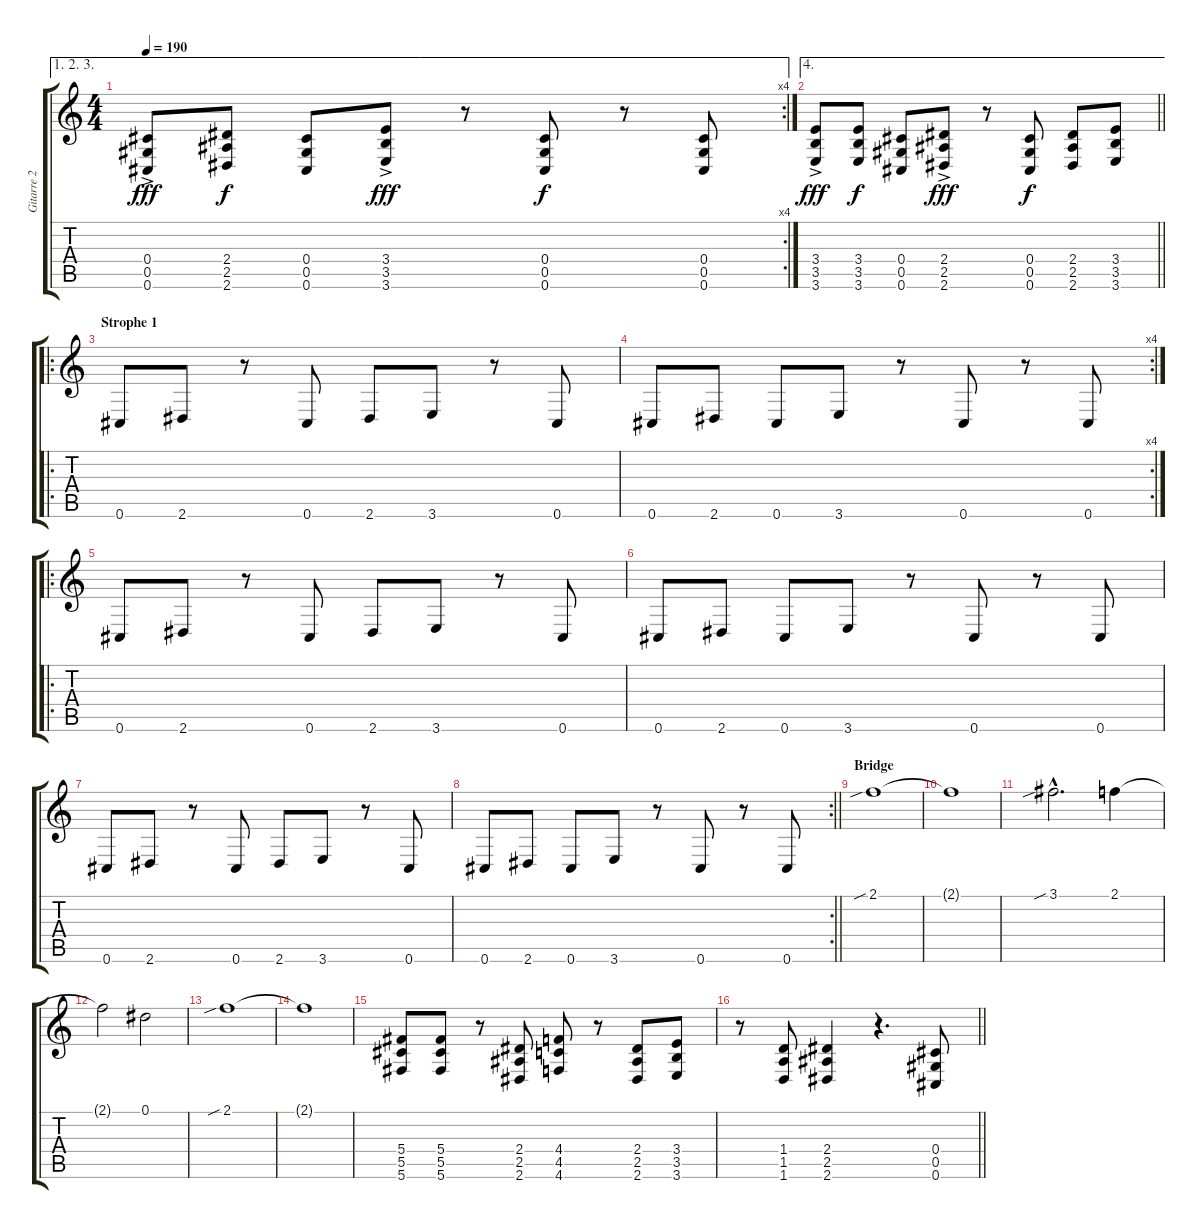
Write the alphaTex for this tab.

\track ("Gitarre 2" "Gitarre 2") {instrument overdrivenguitar}
\staff {score tabs}
\tuning (Eb4 Bb3 Gb3 Db3 Ab2 Db2) {hide}
\ae (1 2 3)
\rc 4
\ts (4 4)
\tempo 190
\clef g2
\ks c
(0.4 0.5 0.6{ac}).8{dy fff} (2.4 2.5 2.6).8{dy f} (0.4 0.5 0.6).8 (3.4 3.5 3.6{ac}).8{dy fff} r.8 (0.4 0.5 0.6).8{dy f} r.8 (0.4 0.5 0.6).8 |
\ae 4
\barLineRight lightlight
(3.4 3.5 3.6{ac}).8{dy fff} (3.4 3.5 3.6).8{dy f} (0.4 0.5 0.6).8 (2.4 2.5 2.6{ac}).8{dy fff} r.8 (0.4 0.5 0.6).8{dy f} (2.4 2.5 2.6).8 (3.4 3.5 3.6).8 |
\ro
\section ("" "Strophe 1")
0.6.8 2.6.8 r.8 0.6.8 2.6.8 3.6.8 r.8 0.6.8 |
\rc 4
0.6.8 2.6.8 0.6.8 3.6.8 r.8 0.6.8 r.8 0.6.8 |
\ro
0.6.8 2.6.8 r.8 0.6.8 2.6.8 3.6.8 r.8 0.6.8 |
0.6.8 2.6.8 0.6.8 3.6.8 r.8 0.6.8 r.8 0.6.8 |
0.6.8 2.6.8 r.8 0.6.8 2.6.8 3.6.8 r.8 0.6.8 |
\rc 2
\barLineRight lightlight
0.6.8 2.6.8 0.6.8 3.6.8 r.8 0.6.8 r.8 0.6.8 |
\section ("" "Bridge")
2.1{sib}.1 |
2.1{t}.1 |
3.1{sib hac}.2{d} 2.1.4 |
2.1{t}.2 0.1.2 |
2.1{sib}.1 |
2.1{t}.1 |
(5.4 5.5 5.6).8 (5.4 5.5 5.6).8 r.8 (2.4 2.5 2.6).8 (4.4 4.5 4.6).8 r.8 (2.4 2.5 2.6).8 (3.4 3.5 3.6).8 |
\barLineRight lightlight
r.8 (1.4 1.5 1.6).8 (2.4 2.5 2.6).4 r.4{d} (0.4 0.5 0.6).8
